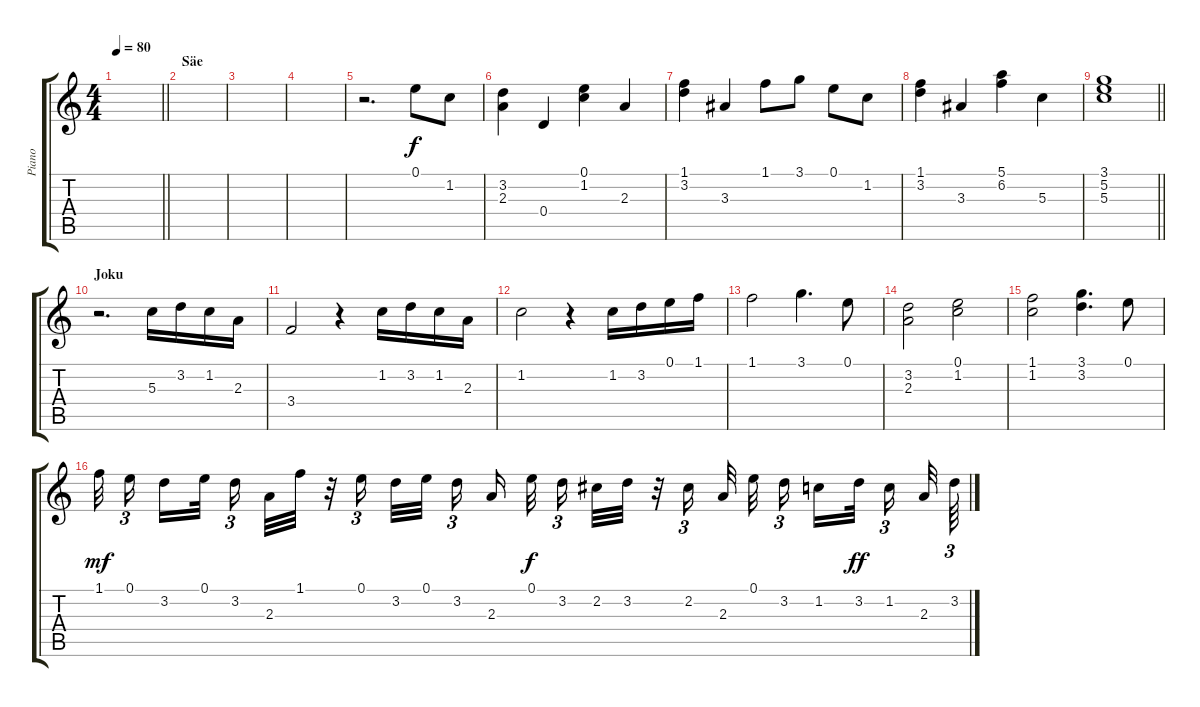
\track ("Piano" "Piano") {instrument acousticgrandpiano}
\staff {score tabs}
\tuning (E5 B4 G4 D4 A3 E3) {hide}
\ts (4 4)
\tempo 80
\clef g2
\barLineRight lightlight
\ks c
|
\section ("" "Säe")
|
|
|
r.2{d} 0.1.8 1.2.8 |
(3.2 2.3).4 0.4.4 (0.1 1.2).4 2.3.4 |
(1.1 3.2).4 3.3.4 1.1.8 3.1.8 0.1.8 1.2.8 |
(1.1 3.2).4 3.3.4 (5.1 6.2).4 5.3.4 |
\barLineRight lightlight
(3.1 5.2 5.3).1 |
\section ("" "Joku")
r.2{d} 5.3.16 3.2.16 1.2.16 2.3.16 |
3.4.2 r.4 1.2.16 3.2.16 1.2.16 2.3.16 |
1.2.2 r.4 1.2.16 3.2.16 0.1.16 1.1.16 |
1.1.2 3.1.4{d} 0.1.8 |
(3.2 2.3).2 (0.1 1.2).2 |
(1.1 1.2).2 (3.1 3.2).4{d} 0.1.8 |
1.1.32{dy mf beam splitsecondary} 0.1.16{tu (3 2) beam splitsecondary} 3.2.16 0.1.32{beam splitsecondary} 3.2.16{tu (3 2) beam splitsecondary} 2.3.32 1.1.32 r.32 0.1.16{tu (3 2) beam splitsecondary} 3.2.32 0.1.32{beam splitsecondary} 3.2.16{tu (3 2)} 2.3.16 0.1.32{dy f beam splitsecondary} 3.2.16{tu (3 2) beam splitsecondary} 2.2.32 3.2.32 r.32 2.2.16{tu (3 2)} 2.3.32 0.1.32{beam splitsecondary} 3.2.16{tu (3 2) beam splitsecondary} 1.2.16 3.2.32{dy ff beam splitsecondary} 1.2.16{tu (3 2) beam splitsecondary} 2.3.32 3.2.64{tu (3 2)}
